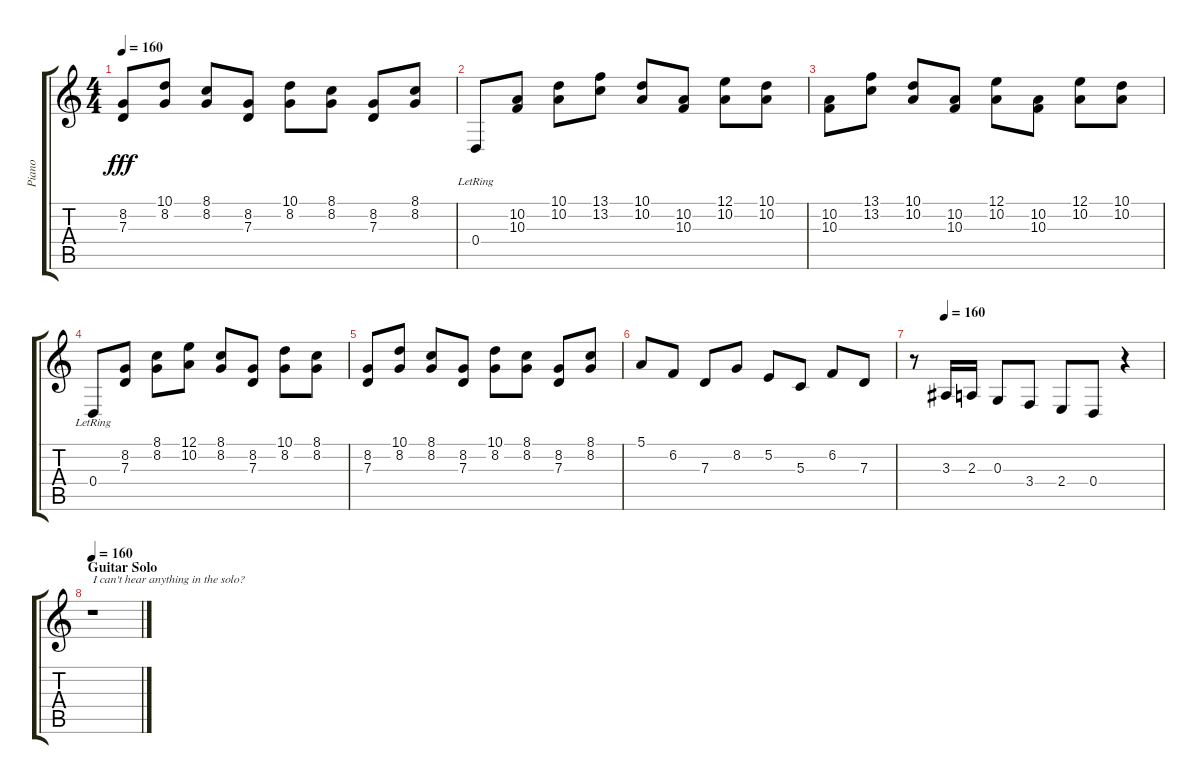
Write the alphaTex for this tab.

\track ("Piano" "Piano") {instrument acousticgrandpiano}
\staff {score tabs}
\tuning (E4 B3 G3 D3 A2 E2) {hide}
\ts (4 4)
\tempo 160
\clef g2
\ks c
(8.2 7.3).8{dy fff} (10.1 8.2).8 (8.1 8.2).8 (8.2 7.3).8 (10.1 8.2).8 (8.1 8.2).8 (8.2 7.3).8 (8.1 8.2).8 |
0.4{lr}.8 (10.2 10.3).8 (10.1 10.2).8 (13.1 13.2).8 (10.1 10.2).8 (10.2 10.3).8 (12.1 10.2).8 (10.1 10.2).8 |
(10.2 10.3).8 (13.1 13.2).8 (10.1 10.2).8 (10.2 10.3).8 (12.1 10.2).8 (10.2 10.3).8 (12.1 10.2).8 (10.1 10.2).8 |
0.4{lr}.8 (8.2 7.3).8 (8.1 8.2).8 (12.1 10.2).8 (8.1 8.2).8 (8.2 7.3).8 (10.1 8.2).8 (8.1 8.2).8 |
(8.2 7.3).8 (10.1 8.2).8 (8.1 8.2).8 (8.2 7.3).8 (10.1 8.2).8 (8.1 8.2).8 (8.2 7.3).8 (8.1 8.2).8 |
5.1.8 6.2.8 7.3.8 8.2.8 5.2.8 5.3.8 6.2.8 7.3.8 |
\tempo (160 0.125)
r.8 3.3.16 2.3.16 0.3.8 3.4.8 2.4.8 0.4.8 r.4 |
\section ("" "Guitar Solo")
\tempo 160
r.1{txt "I can't hear anything in the solo?"}
